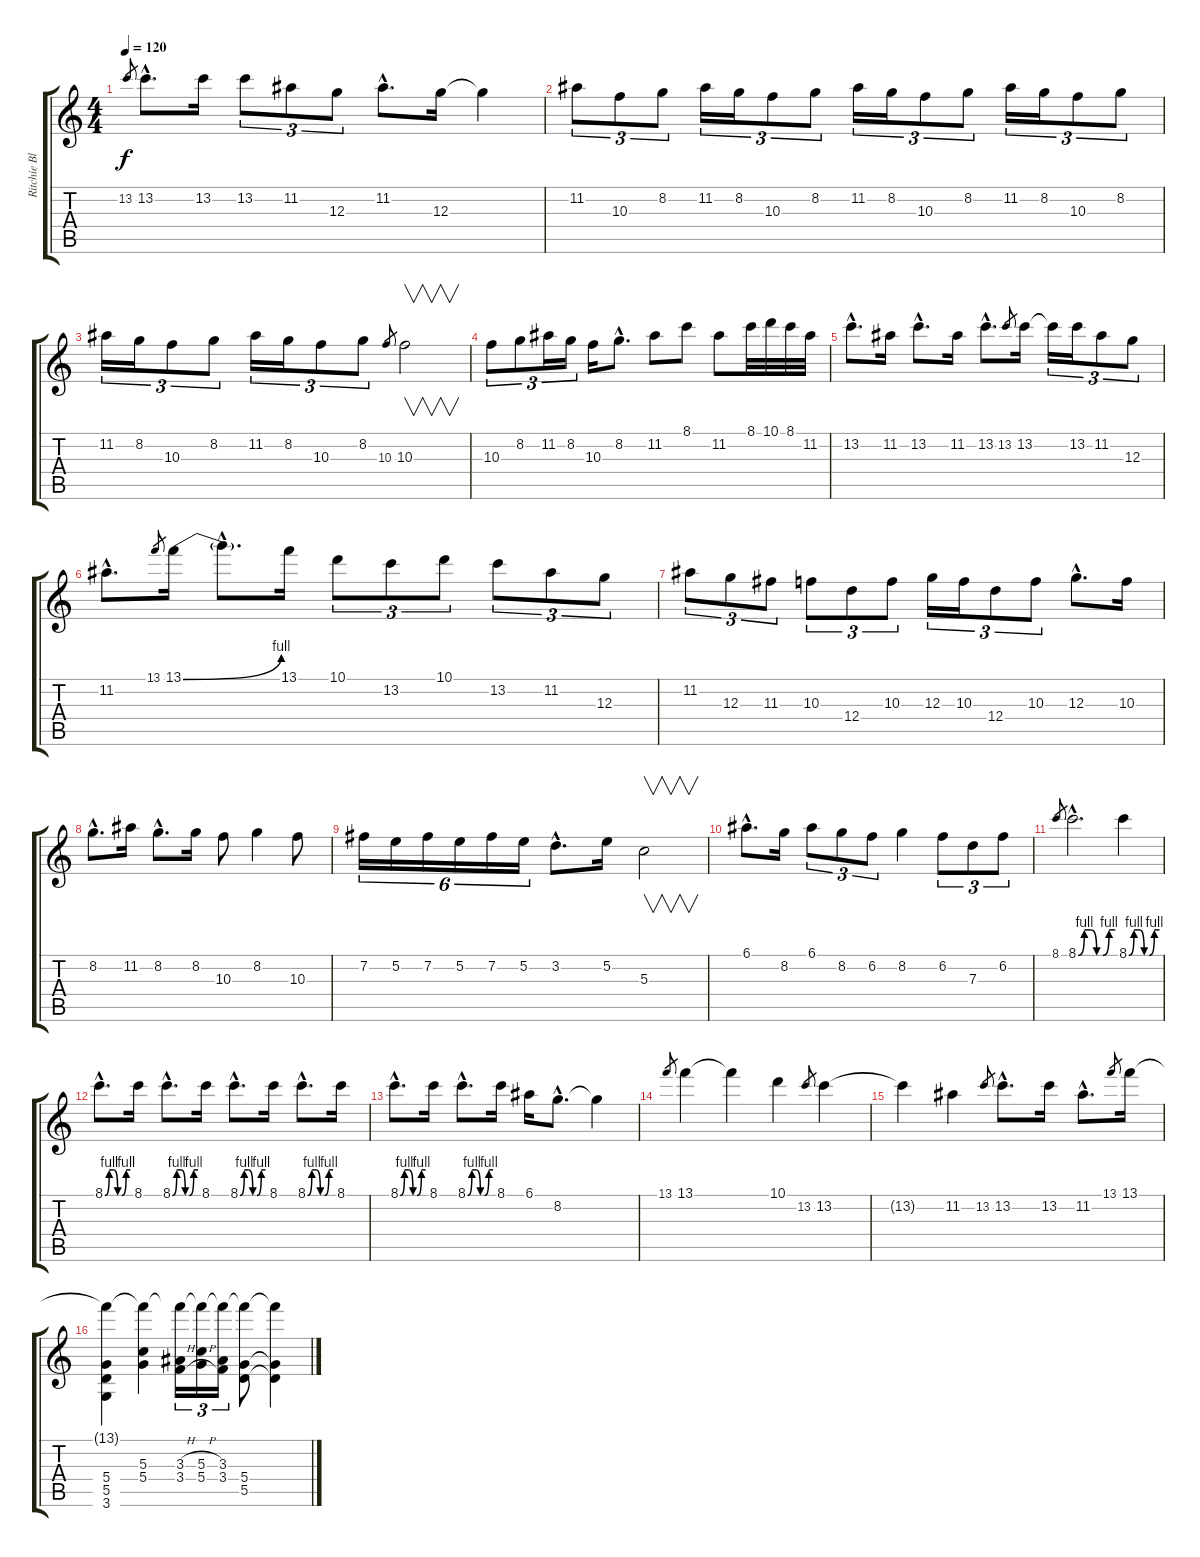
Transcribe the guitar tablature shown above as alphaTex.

\track ("Ritchie Blackmore" "Ritchie Bl") {instrument distortionguitar}
\staff {score tabs}
\tuning (E4 B3 G3 D3 A2 E2) {hide}
\ts (4 4)
\tempo 120
\clef g2
\ks c
13.2.8{gr dy f} 13.2{hac}.8{d} 13.2.16 13.2.8{tu (3 2)} 11.2.8{tu (3 2)} 12.3.8{tu (3 2)} 11.2{hac}.8{d} 12.3.16 12.3{t}.4 |
11.2.8{tu (3 2)} 10.3.8{tu (3 2)} 8.2.8{tu (3 2)} 11.2.16{tu (3 2)} 8.2.16{tu (3 2)} 10.3.8{tu (3 2)} 8.2.8{tu (3 2)} 11.2.16{tu (3 2)} 8.2.16{tu (3 2)} 10.3.8{tu (3 2)} 8.2.8{tu (3 2)} 11.2.16{tu (3 2)} 8.2.16{tu (3 2)} 10.3.8{tu (3 2)} 8.2.8{tu (3 2)} |
11.2.16{tu (3 2)} 8.2.16{tu (3 2)} 10.3.8{tu (3 2)} 8.2.8{tu (3 2)} 11.2.16{tu (3 2)} 8.2.16{tu (3 2)} 10.3.8{tu (3 2)} 8.2.8{tu (3 2)} 10.3.8{gr} 10.3.2{v} |
10.3.8{tu (3 2)} 8.2.8{tu (3 2)} 11.2.16{tu (3 2)} 8.2.16{tu (3 2)} 10.3.16 8.2{hac}.8{d} 11.2.8 8.1.8 11.2.8 8.1.32 10.1.32 8.1.32 11.2.32 |
13.2{hac}.8{d} 11.2.16 13.2{hac}.8{d} 11.2.16 13.2{hac}.8{d} 13.2.8{gr} 13.2.16 13.2{t}.16{tu (3 2)} 13.2.16{tu (3 2)} 11.2.8{tu (3 2)} 12.3.8{tu (3 2)} |
11.2{hac}.8{d} 13.1.8{gr} 13.1{be (bend 0 0 60 4)}.16 13.1{hac t}.8{d} 13.1.16 10.1.8{tu (3 2)} 13.2.8{tu (3 2)} 10.1.8{tu (3 2)} 13.2.8{tu (3 2)} 11.2.8{tu (3 2)} 12.3.8{tu (3 2)} |
11.2.8{tu (3 2)} 12.3.8{tu (3 2)} 11.3.8{tu (3 2)} 10.3.8{tu (3 2)} 12.4.8{tu (3 2)} 10.3.8{tu (3 2)} 12.3.16{tu (3 2)} 10.3.16{tu (3 2)} 12.4.8{tu (3 2)} 10.3.8{tu (3 2)} 12.3{hac}.8{d} 10.3.16 |
8.2{hac}.8{d} 11.2.16 8.2{hac}.8{d} 8.2.16 10.3.8 8.2.4 10.3.8 |
7.2.16{tu (6 4)} 5.2.16{tu (6 4)} 7.2.16{tu (6 4)} 5.2.16{tu (6 4)} 7.2.16{tu (6 4)} 5.2.16{tu (6 4)} 3.2{hac}.8{d} 5.2.16 5.3.2{v} |
6.1{hac}.8{d} 8.2.16 6.1.8{tu (3 2)} 8.2.8{tu (3 2)} 6.2.8{tu (3 2)} 8.2.4 6.2.8{tu (3 2)} 7.3.8{tu (3 2)} 6.2.8{tu (3 2)} |
8.1.8{gr} 8.1{be (custom 0 0 10 4 20 4 30 0 40 0 50 4 60 4) hac}.2{d} 8.1{be (custom 0 0 10 4 20 4 30 0 40 0 50 4 60 4)}.4 |
8.1{be (custom 0 0 10 4 20 4 30 0 40 0 50 4 60 4) hac}.8{d} 8.1.16 8.1{be (custom 0 0 10 4 20 4 30 0 40 0 50 4 60 4) hac}.8{d} 8.1.16 8.1{be (custom 0 0 10 4 20 4 30 0 40 0 50 4 60 4) hac}.8{d} 8.1.16 8.1{be (custom 0 0 10 4 20 4 30 0 40 0 50 4 60 4) hac}.8{d} 8.1.16 |
8.1{be (custom 0 0 10 4 20 4 30 0 40 0 50 4 60 4) hac}.8{d} 8.1.16 8.1{be (custom 0 0 10 4 20 4 30 0 40 0 50 4 60 4) hac}.8{d} 8.1.16 6.1.16 8.2{hac}.8{d} 8.2{t}.4 |
13.1.8{gr} 13.1.4 13.1{t}.4 10.1.4 13.2.8{gr} 13.2.4 |
13.2{t}.4 11.2.4 13.2.8{gr} 13.2{hac}.8{d} 13.2.16 11.2{hac}.8{d} 13.1.8{gr} 13.1.16 |
(13.1{t} 5.4 5.5 3.6).4 (13.1{t} 5.3 5.4).4 (13.1{t} 3.3{h} 3.4{h}).16{tu (3 2)} (13.1{t} 5.3{h} 5.4{h}).16{tu (3 2)} (13.1{t} 3.3 3.4).16{tu (3 2)} (13.1{t} 5.4 5.5).8 (13.1{t} 5.4{t} 5.5{t}).4
